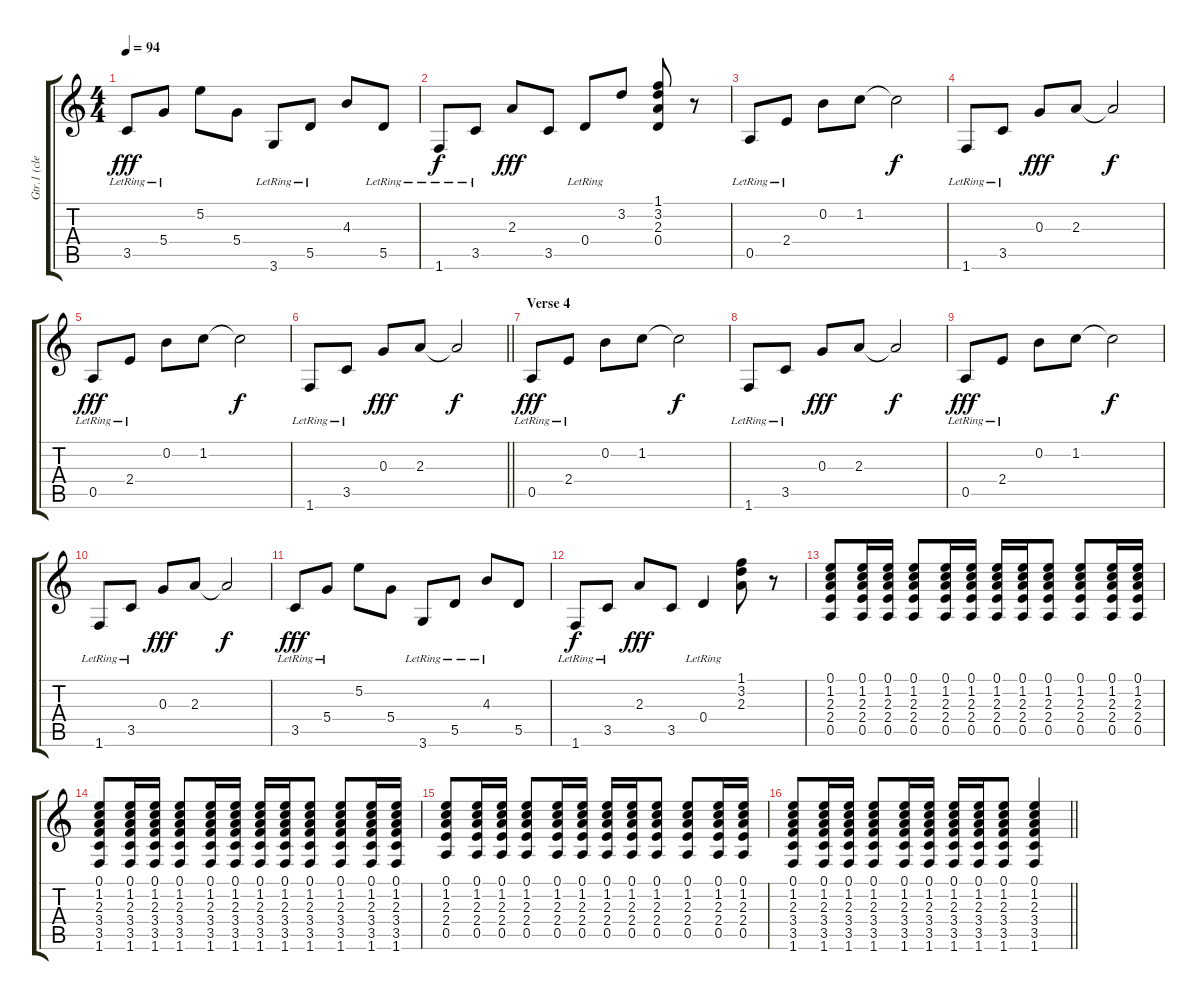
\track ("Gtr.1 (clean) " "Gtr.1 (cle") {instrument electricguitarclean}
\staff {score tabs}
\tuning (E4 B3 G3 D3 A2 E2) {hide}
\ts (4 4)
\tempo 94
\clef g2
\ks c
3.5{lr}.8{dy fff} 5.4{lr}.8 5.2.8 5.4.8 3.6{lr}.8 5.5{lr}.8 4.3.8 5.5{lr}.8 |
1.6{lr}.8{dy f} 3.5{lr}.8 2.3.8{dy fff} 3.5.8 0.4{lr}.8 3.2.8 (1.1 3.2 2.3 0.4).8 r.8 |
0.5{lr}.8 2.4{lr}.8 0.2.8 1.2.8 1.2{t}.2{dy f} |
1.6{lr}.8 3.5{lr}.8 0.3.8{dy fff} 2.3.8 2.3{t}.2{dy f} |
0.5{lr}.8{dy fff} 2.4{lr}.8 0.2.8 1.2.8 1.2{t}.2{dy f} |
\barLineRight lightlight
1.6{lr}.8 3.5{lr}.8 0.3.8{dy fff} 2.3.8 2.3{t}.2{dy f} |
\section ("" "Verse 4")
0.5{lr}.8{dy fff} 2.4{lr}.8 0.2.8 1.2.8 1.2{t}.2{dy f} |
1.6{lr}.8 3.5{lr}.8 0.3.8{dy fff} 2.3.8 2.3{t}.2{dy f} |
0.5{lr}.8{dy fff} 2.4{lr}.8 0.2.8 1.2.8 1.2{t}.2{dy f} |
1.6{lr}.8 3.5{lr}.8 0.3.8{dy fff} 2.3.8 2.3{t}.2{dy f} |
3.5{lr}.8{dy fff} 5.4{lr}.8 5.2.8 5.4.8 3.6{lr}.8 5.5{lr}.8 4.3{lr}.8 5.5.8 |
1.6{lr}.8{dy f} 3.5{lr}.8 2.3.8{dy fff} 3.5.8 0.4{lr}.4 (1.1 3.2 2.3).8 r.8 |
(0.1 1.2 2.3 2.4 0.5).8 (0.1 1.2 2.3 2.4 0.5).16 (0.1 1.2 2.3 2.4 0.5).16 (0.1 1.2 2.3 2.4 0.5).8 (0.1 1.2 2.3 2.4 0.5).16 (0.1 1.2 2.3 2.4 0.5).16 (0.1 1.2 2.3 2.4 0.5).16 (0.1 1.2 2.3 2.4 0.5).16 (0.1 1.2 2.3 2.4 0.5).8 (0.1 1.2 2.3 2.4 0.5).8 (0.1 1.2 2.3 2.4 0.5).16 (0.1 1.2 2.3 2.4 0.5).16 |
(0.1 1.2 2.3 3.4 3.5 1.6).8 (0.1 1.2 2.3 3.4 3.5 1.6).16 (0.1 1.2 2.3 3.4 3.5 1.6).16 (0.1 1.2 2.3 3.4 3.5 1.6).8 (0.1 1.2 2.3 3.4 3.5 1.6).16 (0.1 1.2 2.3 3.4 3.5 1.6).16 (0.1 1.2 2.3 3.4 3.5 1.6).16 (0.1 1.2 2.3 3.4 3.5 1.6).16 (0.1 1.2 2.3 3.4 3.5 1.6).8 (0.1 1.2 2.3 3.4 3.5 1.6).8 (0.1 1.2 2.3 3.4 3.5 1.6).16 (0.1 1.2 2.3 3.4 3.5 1.6).16 |
(0.1 1.2 2.3 2.4 0.5).8 (0.1 1.2 2.3 2.4 0.5).16 (0.1 1.2 2.3 2.4 0.5).16 (0.1 1.2 2.3 2.4 0.5).8 (0.1 1.2 2.3 2.4 0.5).16 (0.1 1.2 2.3 2.4 0.5).16 (0.1 1.2 2.3 2.4 0.5).16 (0.1 1.2 2.3 2.4 0.5).16 (0.1 1.2 2.3 2.4 0.5).8 (0.1 1.2 2.3 2.4 0.5).8 (0.1 1.2 2.3 2.4 0.5).16 (0.1 1.2 2.3 2.4 0.5).16 |
\barLineRight lightlight
(0.1 1.2 2.3 3.4 3.5 1.6).8 (0.1 1.2 2.3 3.4 3.5 1.6).16 (0.1 1.2 2.3 3.4 3.5 1.6).16 (0.1 1.2 2.3 3.4 3.5 1.6).8 (0.1 1.2 2.3 3.4 3.5 1.6).16 (0.1 1.2 2.3 3.4 3.5 1.6).16 (0.1 1.2 2.3 3.4 3.5 1.6).16 (0.1 1.2 2.3 3.4 3.5 1.6).16 (0.1 1.2 2.3 3.4 3.5 1.6).8 (0.1 1.2 2.3 3.4 3.5 1.6).4
